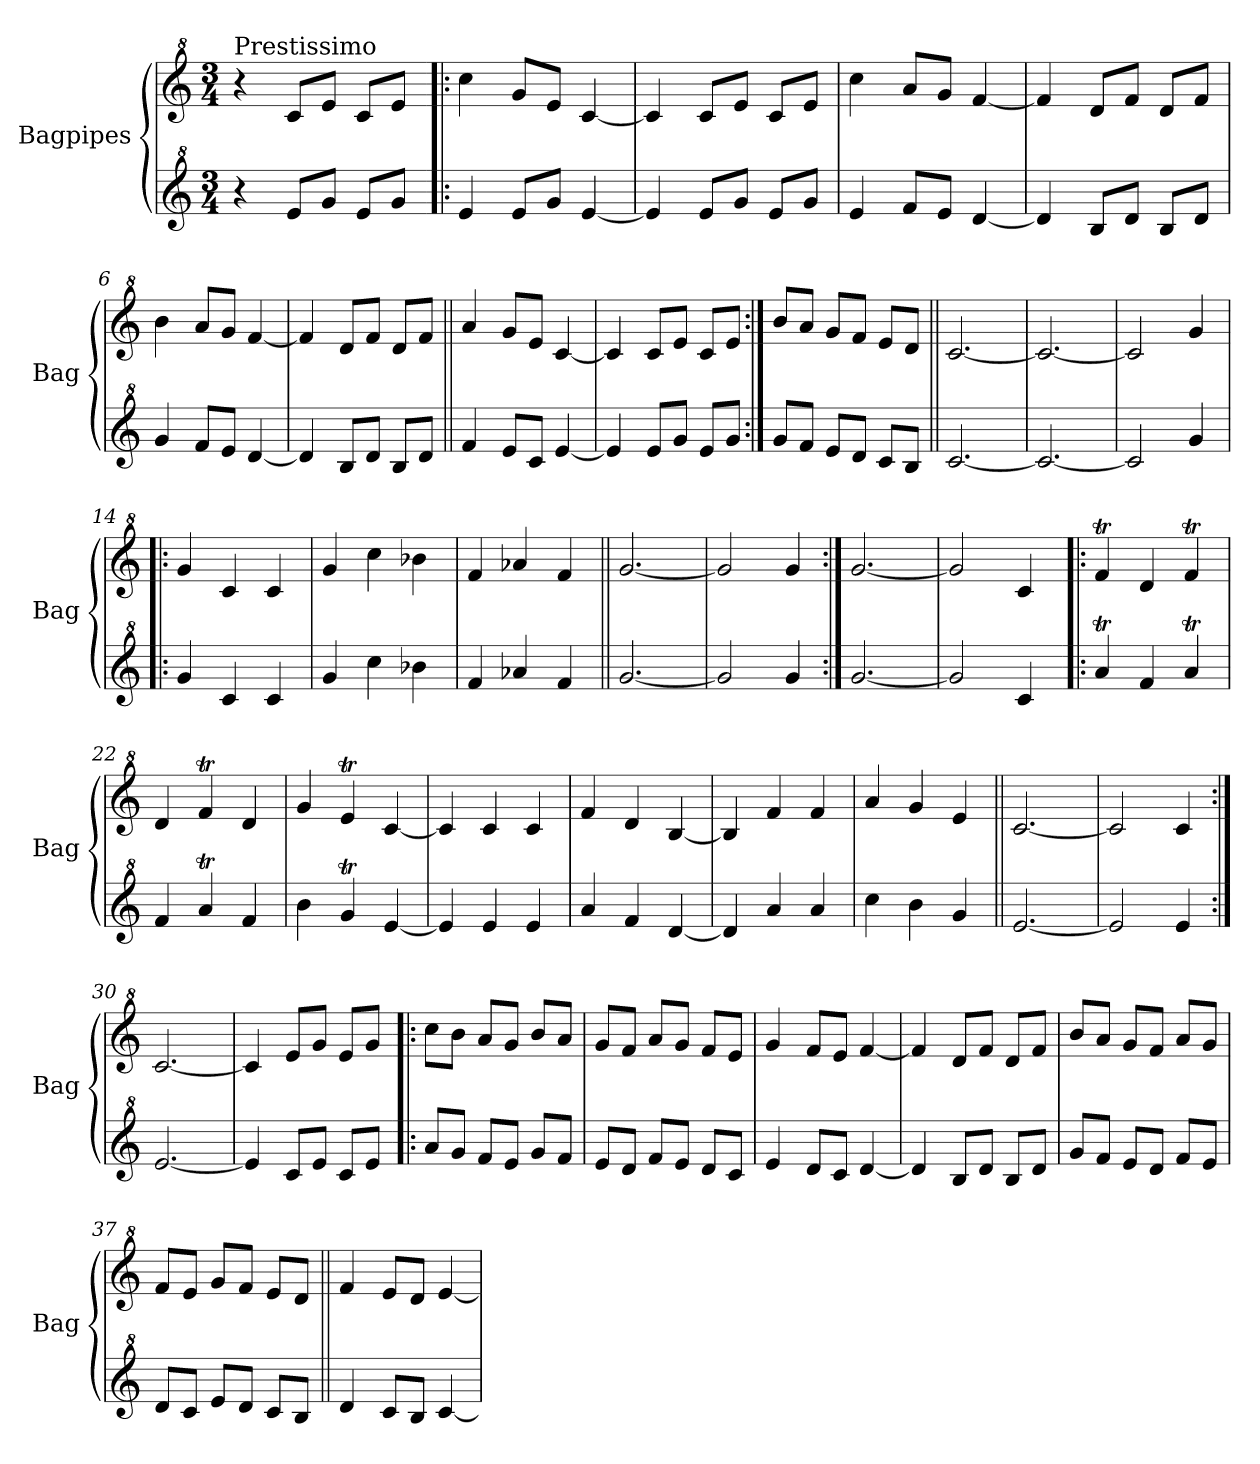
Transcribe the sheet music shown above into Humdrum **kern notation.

**kern	**kern
*part2	*part1
*staff2	*staff1
*I"Bagpipes	*I"Bagpipes
*I'Bag	*I'Bag
*clefG^2	*clefG^2
*k[]	*k[]
*C:	*C:
*M3/4	*M3/4
=1	=1
!	!LO:TX:a:t=Prestissimo
4r	4r
8ee/L	8cc/L
8gg/J	8ee/J
8ee/L	8cc/L
8gg/J	8ee/J
=2!|:	=2!|:
4ee/	4ccc\
8ee/L	8gg/L
8gg/J	8ee/J
[4ee/	[4cc/
=3	=3
4ee/]	4cc/]
8ee/L	8cc/L
8gg/J	8ee/J
8ee/L	8cc/L
8gg/J	8ee/J
=4	=4
4ee/	4ccc\
8ff/L	8aa/L
8ee/J	8gg/J
[4dd/	[4ff/
=5	=5
4dd/]	4ff/]
8b/L	8dd/L
8dd/J	8ff/J
8b/L	8dd/L
8dd/J	8ff/J
=6	=6
4gg/	4bb\
8ff/L	8aa/L
8ee/J	8gg/J
[4dd/	[4ff/
=7	=7
4dd/]	4ff/]
8b/L	8dd/L
8dd/J	8ff/J
8b/L	8dd/L
8dd/J	8ff/J
=8||	=8||
4ff/	4aa/
8ee/L	8gg/L
8cc/J	8ee/J
[4ee/	[4cc/
=9	=9
4ee/]	4cc/]
8ee/L	8cc/L
8gg/J	8ee/J
8ee/L	8cc/L
8gg/J	8ee/J
!!LO:LB:g=z
=10:|!	=10:|!
8gg/L	8bb/L
8ff/J	8aa/J
8ee/L	8gg/L
8dd/J	8ff/J
8cc/L	8ee/L
8b/J	8dd/J
=11||	=11||
[2.cc/	[2.cc/
=12	=12
2.cc/_	2.cc/_
=13	=13
2cc/]	2cc/]
4gg/	4gg/
=14!|:	=14!|:
4gg/	4gg/
4cc/	4cc/
4cc/	4cc/
=15	=15
4gg/	4gg/
4ccc\	4ccc\
4bb-X\	4bb-X\
=16	=16
4ff/	4ff/
4aa-X/	4aa-X/
4ff/	4ff/
=17||	=17||
[2.gg/	[2.gg/
=18	=18
2gg/]	2gg/]
4gg/	4gg/
=19:|!	=19:|!
[2.gg/	[2.gg/
=20	=20
2gg/]	2gg/]
4cc/	4cc/
=21!|:	=21!|:
4aaT/	4ffT/
4ff/	4dd/
4aaT/	4ffT/
=22	=22
4ff/	4dd/
4aaT/	4ffT/
4ff/	4dd/
!!LO:LB:g=z
=23	=23
4bb\	4gg/
4ggT/	4eet/
[4ee/	[4cc/
=24	=24
4ee/]	4cc/]
4ee/	4cc/
4ee/	4cc/
=25	=25
4aa/	4ff/
4ff/	4dd/
[4dd/	[4b/
=26	=26
4dd/]	4b/]
4aa/	4ff/
4aa/	4ff/
=27	=27
4ccc\	4aa/
4bb\	4gg/
4gg/	4ee/
=28||	=28||
[2.ee/	[2.cc/
=29	=29
2ee/]	2cc/]
4ee/	4cc/
=30:|!	=30:|!
[2.ee/	[2.cc/
=31	=31
4ee/]	4cc/]
8cc/L	8ee/L
8ee/J	8gg/J
8cc/L	8ee/L
8ee/J	8gg/J
=32!|:	=32!|:
8aa/L	8ccc\L
8gg/J	8bb\J
8ff/L	8aa/L
8ee/J	8gg/J
8gg/L	8bb/L
8ff/J	8aa/J
=33	=33
8ee/L	8gg/L
8dd/J	8ff/J
8ff/L	8aa/L
8ee/J	8gg/J
8dd/L	8ff/L
8cc/J	8ee/J
!!LO:LB:g=z
=34	=34
4ee/	4gg/
8dd/L	8ff/L
8cc/J	8ee/J
[4dd/	[4ff/
=35	=35
4dd/]	4ff/]
8b/L	8dd/L
8dd/J	8ff/J
8b/L	8dd/L
8dd/J	8ff/J
=36	=36
8gg/L	8bb/L
8ff/J	8aa/J
8ee/L	8gg/L
8dd/J	8ff/J
8ff/L	8aa/L
8ee/J	8gg/J
=37	=37
8dd/L	8ff/L
8cc/J	8ee/J
8ee/L	8gg/L
8dd/J	8ff/J
8cc/L	8ee/L
8b/J	8dd/J
=38||	=38||
4dd/	4ff/
8cc/L	8ee/L
8b/J	8dd/J
[4cc/	[4ee/
=	=
*-	*-
